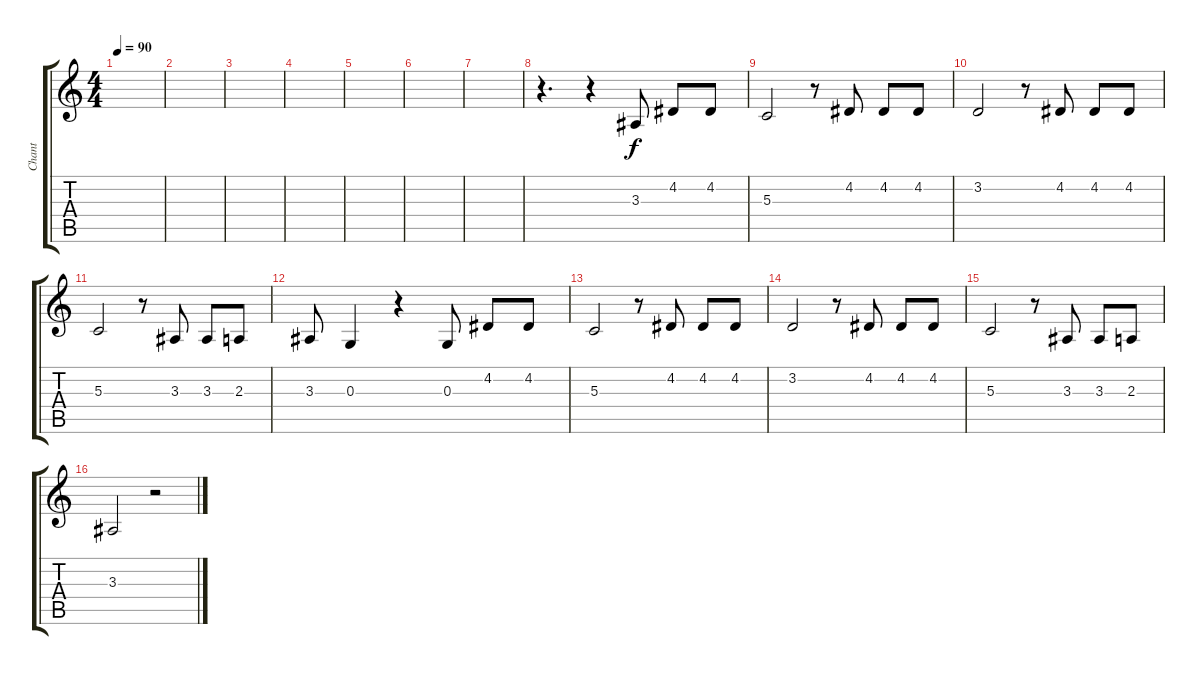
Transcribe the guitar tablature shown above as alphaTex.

\track ("Chant" "Chant") {instrument flute}
\staff {score tabs}
\tuning (E4 B3 G3 D3 A2 E2) {hide}
\ts (4 4)
\tempo 90
\clef g2
\ks c
|
|
|
|
|
|
|
r.4{d} r.4 3.3.8 4.2.8 4.2.8 |
5.3.2 r.8 4.2.8 4.2.8 4.2.8 |
3.2.2 r.8 4.2.8 4.2.8 4.2.8 |
5.3.2 r.8 3.3.8 3.3.8 2.3.8 |
3.3.8 0.3.4 r.4 0.3.8 4.2.8 4.2.8 |
5.3.2 r.8 4.2.8 4.2.8 4.2.8 |
3.2.2 r.8 4.2.8 4.2.8 4.2.8 |
5.3.2 r.8 3.3.8 3.3.8 2.3.8 |
3.3.2 r.2
